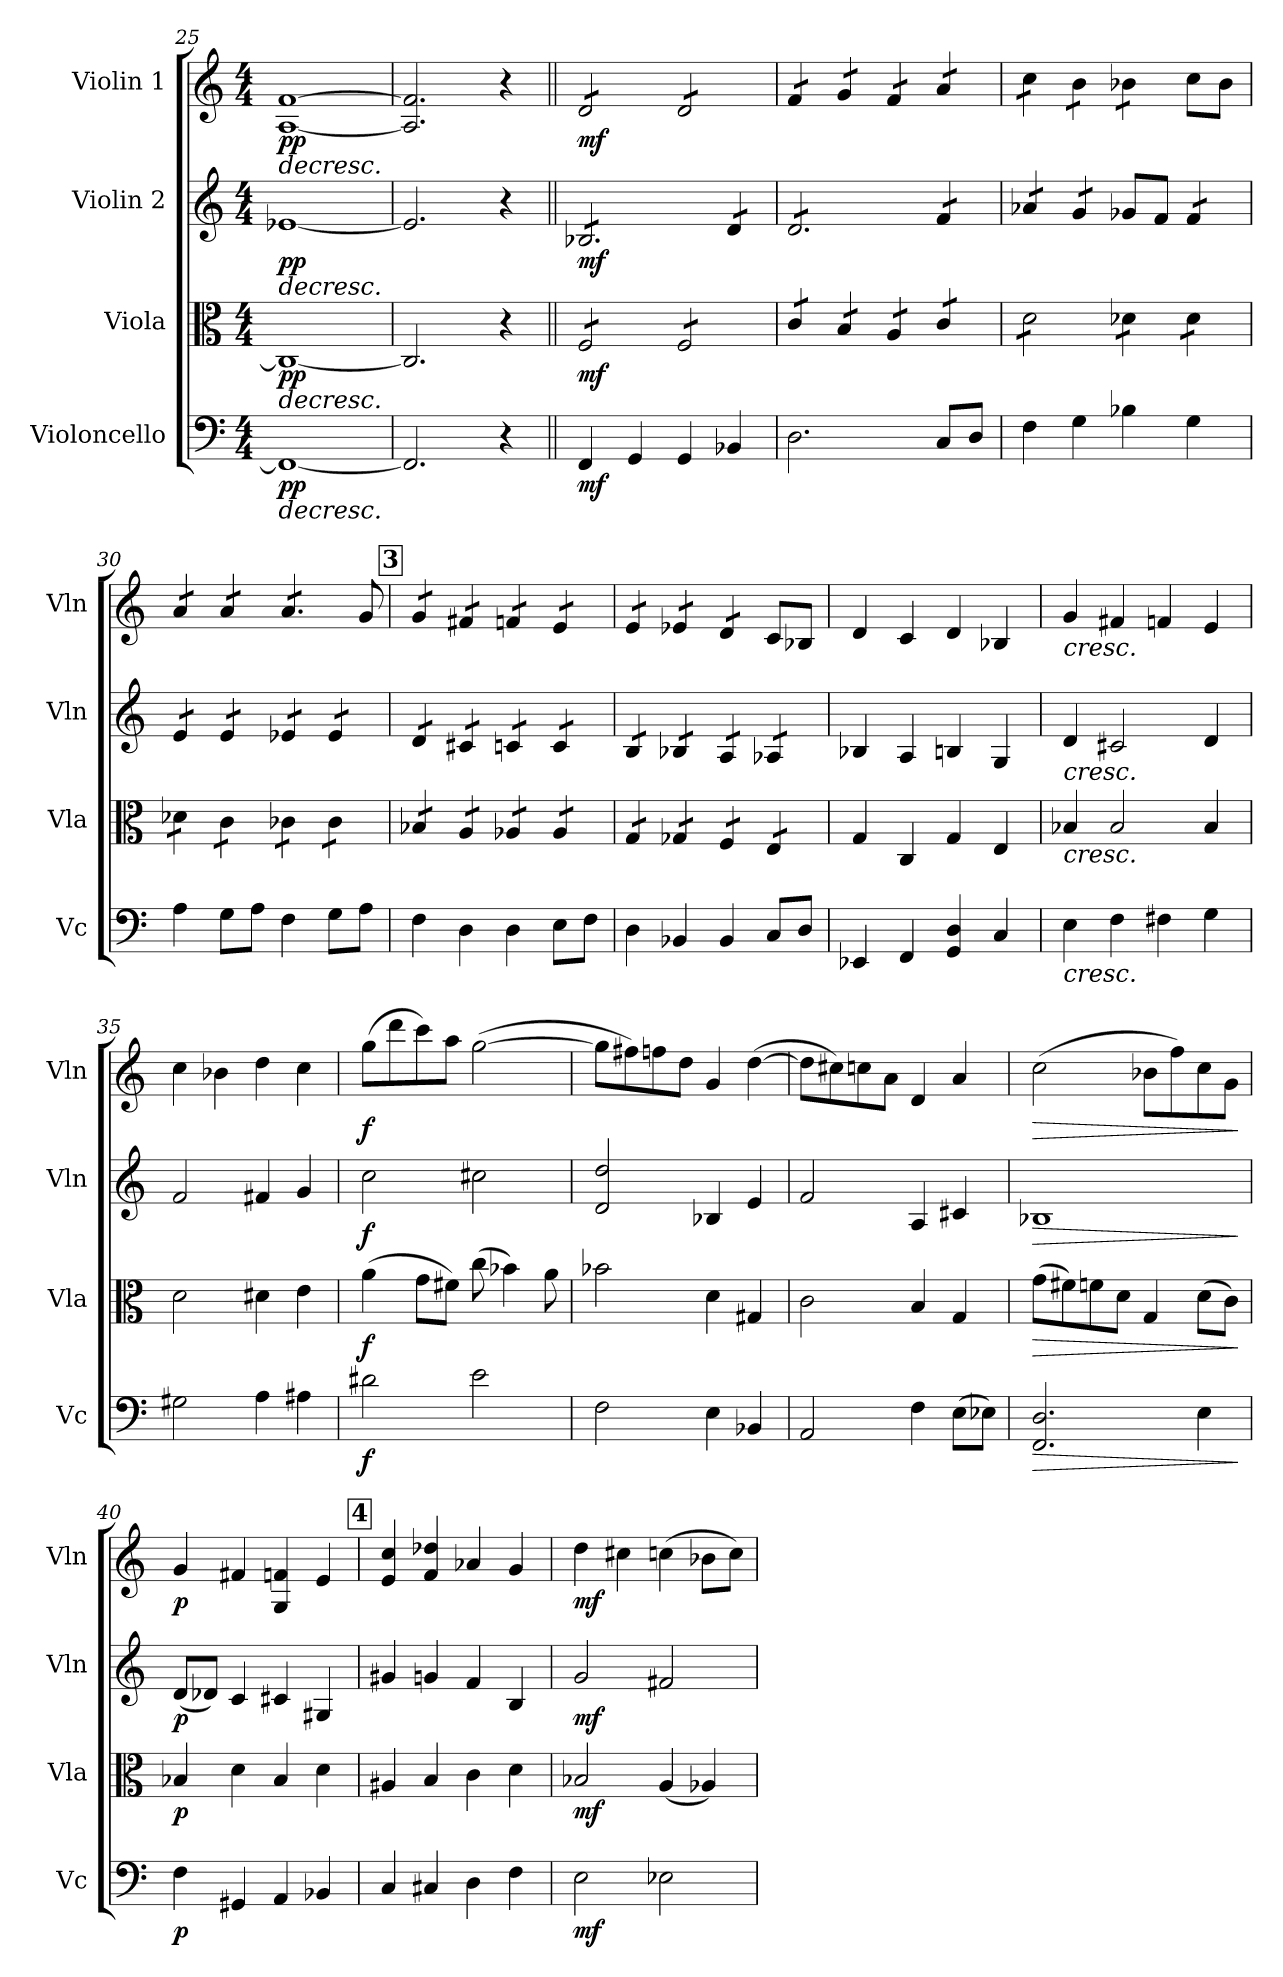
**kern	**dynam	**kern	**dynam	**kern	**dynam	**kern	**dynam
*part4	*part4	*part3	*part3	*part2	*part2	*part1	*part1
*staff4	*staff4	*staff3	*staff3	*staff2	*staff2	*staff1	*staff1
*I"Violoncello	*	*I"Viola	*	*I"Violin 2	*	*I"Violin 1	*
*I'Vc	*	*I'Vla	*	*I'Vln	*	*I'Vln	*
*clefF4	*	*clefC3	*	*clefG2	*	*clefG2	*
*k[]	*	*k[]	*	*k[]	*	*k[]	*
*M4/4	*	*M4/4	*	*M4/4	*	*M4/4	*
=25	=25	=25	=25	=25	=25	=25	=25
!	!LO:HP:b	!	!LO:HP:b	!	!LO:HP:b	!	!LO:HP:b
!	!LO:DY:n=1:b	!	!LO:DY:n=1:b	!	!LO:DY:n=1:b	!	!LO:DY:n=1:b
1FF_	> pp	1C_	> pp	[1e-X	> pp	[1A [1f	> pp
=26	=26	=26	=26	=26	=26	=26	=26
2.FF/]	.	2.C/]	.	2.e-/]	.	2.A/] 2.f/]	.
4r	.	4r	.	4r	.	4r	.
!!LO:PB:g=z
=27||	=27||	=27||	=27||	=27||	=27||	=27||	=27||
!	!	!	!	!	!	!LO:TX:a:B:t=With bright and elastic movement	!
!	!LO:DY:b	!	!LO:DY:b	!	!LO:DY:b	!	!LO:DY:b
*	*	*tremolo	*	*	*	*	*
*	*	*	*	*tremolo	*	*	*
*	*	*	*	*	*	*tremolo	*
4FF/	mf	8F/L	mf	8B-X/L	mf	8d/L	mf
.	.	8F/	.	8B-X/	.	8d/	.
4GG/	.	8F/	.	8B-X/	.	8d/	.
.	.	8F/J	.	8B-X/	.	8d/J	.
4GG/	.	8F/L	.	8B-X/	.	8d/L	.
.	.	8F/	.	8B-X/J	.	8d/	.
4BB-X/	.	8F/	.	8d/L	.	8d/	.
.	.	8F/J	.	8d/J	.	8d/J	.
=28	=28	=28	=28	=28	=28	=28	=28
2.D\	.	8c/L	.	8d/L	.	8f/L	.
.	.	8c/J	.	8d/	.	8f/J	.
.	.	8B/L	.	8d/	.	8g/L	.
.	.	8B/J	.	8d/	.	8g/J	.
.	.	8A/L	.	8d/	.	8f/L	.
.	.	8A/J	.	8d/J	.	8f/J	.
8C/L	.	8c/L	.	8f/L	.	8a/L	.
8D/J	.	8c/J	.	8f/J	.	8a/J	.
=29	=29	=29	=29	=29	=29	=29	=29
4F\	.	8d\L	.	8a-X/L	.	8cc\L	.
.	.	8d\	.	8a-X/J	.	8cc\J	.
4G\	.	8d\	.	8g/L	.	8b\L	.
.	.	8d\J	.	8g/J	.	8b\J	.
*	*	*	*	*Xtremolo	*	*	*
4B-X\	.	8d-X\L	.	8g-X/L	.	8b-X\L	.
.	.	8d-X\J	.	8f/J	.	8b-X\J	.
*	*	*	*	*	*	*Xtremolo	*
*	*	*	*	*tremolo	*	*	*
4G\	.	8d-\L	.	8f/L	.	8cc\L	.
.	.	8d-\J	.	8f/J	.	8b-\J	.
=30	=30	=30	=30	=30	=30	=30	=30
*	*	*	*	*	*	*tremolo	*
4A\	.	8d-X\L	.	8e/L	.	8a/L	.
.	.	8d-X\J	.	8e/J	.	8a/J	.
8G\L	.	8c\L	.	8e/L	.	8a/L	.
8A\J	.	8c\J	.	8e/J	.	8a/J	.
4F\	.	8c-X\L	.	8e-X/L	.	8a/L	.
.	.	8c-X\J	.	8e-X/J	.	8a/	.
8G\L	.	8c-\L	.	8e-/L	.	8a/J	.
*	*	*	*	*	*	*Xtremolo	*
8A\J	.	8c-\J	.	8e-/J	.	8g/	.
!!LO:REH:place=s1:a:B:cj:fs=14:t=3
=31	=31	=31	=31	=31	=31	=31	=31
*	*	*	*	*	*	*tremolo	*
4F\	.	8B-X/L	.	8d/L	.	8g/L	.
.	.	8B-X/J	.	8d/J	.	8g/J	.
4D\	.	8A/L	.	8c#X/L	.	8f#X/L	.
.	.	8A/J	.	8c#X/J	.	8f#X/J	.
4D\	.	8A-X/L	.	8cn/L	.	8fn/L	.
.	.	8A-X/J	.	8cn/J	.	8fn/J	.
8E\L	.	8A-/L	.	8c/L	.	8e/L	.
8F\J	.	8A-/J	.	8c/J	.	8e/J	.
!!LO:LB:g=z
=32	=32	=32	=32	=32	=32	=32	=32
4D\	.	8G/L	.	8B/L	.	8e/L	.
.	.	8G/J	.	8B/J	.	8e/J	.
4BB-X/	.	8G-X/L	.	8B-X/L	.	8e-X/L	.
.	.	8G-X/J	.	8B-X/J	.	8e-X/J	.
4BB-/	.	8F/L	.	8A/L	.	8d/L	.
.	.	8F/J	.	8A/J	.	8d/J	.
*	*	*	*	*	*	*Xtremolo	*
8C/L	.	8E/L	.	8A-X/L	.	8c/L	.
8D/J	.	8E/J	.	8A-X/J	.	8B-X/J	.
*	*	*	*	*Xtremolo	*	*	*
*	*	*Xtremolo	*	*	*	*	*
=33	=33	=33	=33	=33	=33	=33	=33
4EE-X/	.	4G/	.	4B-X/	.	4d/	.
4FF/	.	4C/	.	4A/	.	4c/	.
4GG/ 4D/	.	4G/	.	4Bn/	.	4d/	.
4C/	.	4E/	.	4G/	.	4B-X/	.
=34	=34	=34	=34	=34	=34	=34	=34
!	!	!	!	!	!	!LO:TX:b:i:t=cresc.	!
!	!	!	!	!LO:TX:b:i:t=cresc.	!	!	!
!	!	!LO:TX:b:i:t=cresc.	!	!	!	!	!
!LO:TX:b:i:t=cresc.	!	!	!	!	!	!	!
4E\	.	4B-X/	.	4d/	.	4g/	.
4F\	.	2B-/	.	2c#X/	.	4f#X/	.
4F#X\	.	.	.	.	.	4fn/	.
4G\	.	4B-/	.	4d/	.	4e/	.
=35	=35	=35	=35	=35	=35	=35	=35
2G#X\	.	2d\	.	2f/	.	4cc\	.
.	.	.	.	.	.	4b-X\	.
4A\	.	4d#X\	.	4f#X/	.	4dd\	.
4A#X\	.	4e\	.	4g/	.	4cc\	.
=36	=36	=36	=36	=36	=36	=36	=36
!	!LO:DY:b	!	!LO:DY:b	!	!LO:DY:b	!	!LO:DY:b
2d#X\	f	(4a\	f	2cc\	f	(8gg\L	f
.	.	.	.	.	.	8ddd\	.
.	.	8g\L	.	.	.	8ccc\)	.
.	.	8f#X\J)	.	.	.	8aa\J	.
2e\	.	(8cc\	.	2cc#X\	.	([2gg\	.
.	.	4b-X\)	.	.	.	.	.
.	.	8a\	.	.	.	.	.
!!LO:LB:g=z
=37	=37	=37	=37	=37	=37	=37	=37
2F\	.	2b-X\	.	2d/ 2dd/	.	8gg\L]	.
.	.	.	.	.	.	8ff#X\)	.
.	.	.	.	.	.	8ffn\	.
.	.	.	.	.	.	8dd\J	.
4E\	.	4d\	.	4B-X/	.	4g/	.
4BB-X/	.	4G#X/	.	4e/	.	([4dd\	.
=38	=38	=38	=38	=38	=38	=38	=38
2AA/	.	2c\	.	2f/	.	8dd\L]	.
.	.	.	.	.	.	8cc#X\)	.
.	.	.	.	.	.	8ccn\	.
.	.	.	.	.	.	8a\J	.
4F\	.	4B/	.	4A/	.	4d/	.
(8E\L	.	4G/	.	4c#X/	.	4a/	.
8E-X\J)	.	.	.	.	.	.	.
=39	=39	=39	=39	=39	=39	=39	=39
!	!LO:HP:b	!	!LO:HP:b	!	!LO:HP:b	!	!LO:HP:b
2.FF/ 2.D/	>	(8g\L	>	1B-X	>	(2cc\	>
.	.	8f#X\)	.	.	.	.	.
.	.	8fn\	.	.	.	.	.
.	.	8d\J	.	.	.	.	.
.	.	4G/	.	.	.	8b-X\L	.
.	.	.	.	.	.	8ff\)	.
4E\	.	(8d\L	.	.	.	8cc\	.
.	.	8c\J)	.	.	.	8g\J	.
.	]	.	]	.	]	.	]
=40	=40	=40	=40	=40	=40	=40	=40
!	!LO:DY:b	!	!LO:DY:b	!	!LO:DY:b	!	!LO:DY:b
4F\	p	4B-X/	p	(8d/L	p	4g/	p
.	.	.	.	8d-X/J)	.	.	.
4GG#X/	.	4d\	.	4c/	.	4f#X/	.
4AA/	.	4B-/	.	4c#X/	.	4G/ 4fn/	.
4BB-X/	.	4d\	.	4G#X/	.	4e/	.
!!LO:LB:g=z
!!LO:REH:place=s1:a:B:cj:fs=14:t=4
=41	=41	=41	=41	=41	=41	=41	=41
4C/	.	4A#X/	.	4g#X/	.	4e/ 4cc/	.
4C#X/	.	4B/	.	4gn/	.	4f/ 4dd-X/	.
4D\	.	4c\	.	4f/	.	4a-X/	.
4F\	.	4d\	.	4B/	.	4g/	.
.	]	.	]	.	]	.	]
=42	=42	=42	=42	=42	=42	=42	=42
!	!LO:DY:b	!	!LO:DY:b	!	!LO:DY:b	!	!LO:DY:b
2E\	mf	2B-X/	mf	2g/	mf	4dd\	mf
.	.	.	.	.	.	4cc#X\	.
2E-X\	.	(4A/	.	2f#X/	.	(4ccn\	.
.	.	4A-X/)	.	.	.	8b-X\L	.
.	.	.	.	.	.	8cc\J)	.
=	=	=	=	=	=	=	=
*-	*-	*-	*-	*-	*-	*-	*-
